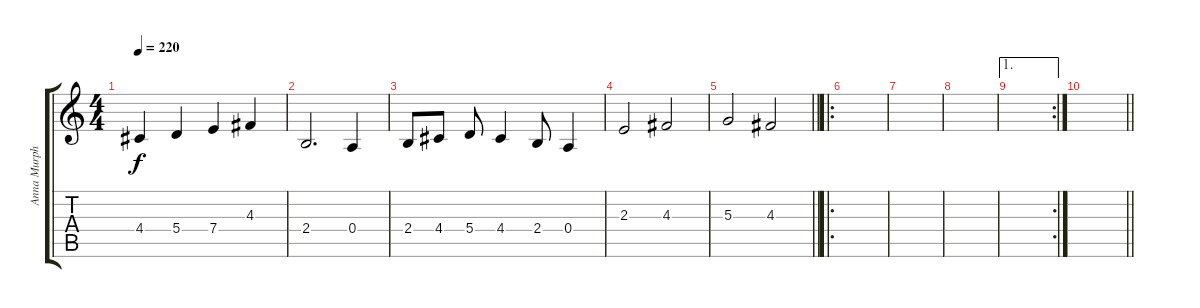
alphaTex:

\track ("Anna Murphy" "Anna Murph") {instrument contrabass}
\staff {score tabs}
\tuning (B3 Gb3 D3 A2 E2 B1) {hide}
\ts (4 4)
\tempo 220
\clef g2
\ks c
4.4.4{dy f} 5.4.4 7.4.4 4.3.4 |
2.4.2{d balance 16} 0.4.4 |
2.4.8 4.4.8 5.4.8 4.4.4 2.4.8 0.4.4 |
2.3.2 4.3.2 |
\barLineRight lightlight
5.3.2 4.3.2 |
\ro
|
|
|
\ae 1
\rc 2
|
\barLineRight lightlight
